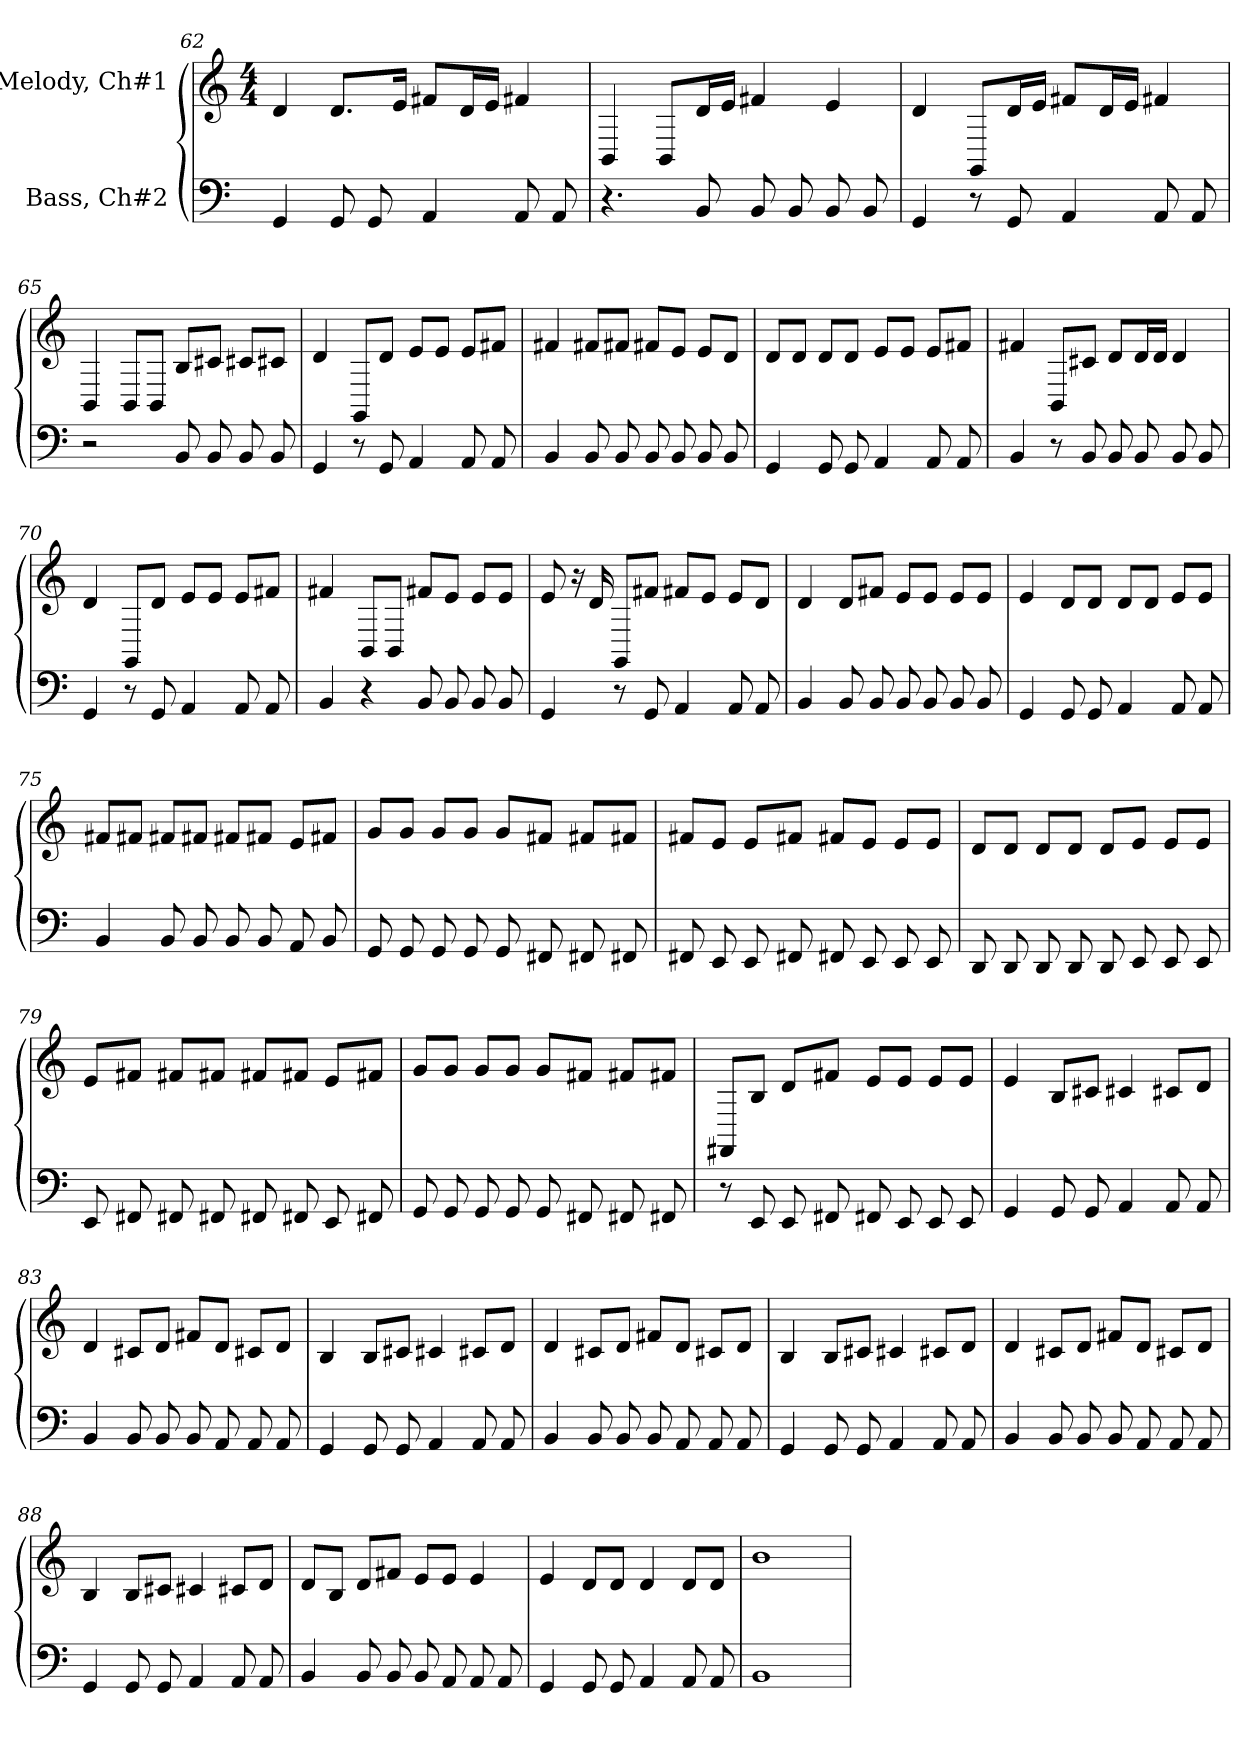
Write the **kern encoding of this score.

**kern	**kern
*part2	*part1
*staff2	*staff1
*I"Bass, Ch#2	*I"Melody, Ch#1
*clefF4	*
*	*M4/4
=62	=62
4GG	4d
8GG	8.dL
8GG	.
.	16eJk
4AA	8f#XL
.	16dL
.	16eJJ
8AA	4f#X
8AA	.
=63	=63
4.r	4BB
.	8BBL
8BB	16dL
.	16eJJ
8BB	4f#X
8BB	.
8BB	4e
8BB	.
=64	=64
4GG	4d
8r	8GGL
8GG	16dL
.	16eJJ
4AA	8f#XL
.	16dL
.	16eJJ
8AA	4f#X
8AA	.
=65	=65
2r	4BB
.	8BBL
.	8BBJ
8BB	8BL
8BB	8c#XJ
8BB	8c#XL
8BB	8c#XJ
=66	=66
4GG	4d
8r	8GGL
8GG	8dJ
4AA	8eL
.	8eJ
8AA	8eL
8AA	8f#XJ
=67	=67
4BB	4f#X
8BB	8f#XL
8BB	8f#XJ
8BB	8f#XL
8BB	8eJ
8BB	8eL
8BB	8dJ
=68	=68
4GG	8dL
.	8dJ
8GG	8dL
8GG	8dJ
4AA	8eL
.	8eJ
8AA	8eL
8AA	8f#XJ
=69	=69
4BB	4f#X
8r	8BBL
8BB	8c#XJ
8BB	8dL
8BB	16dL
.	16dJJ
8BB	4d
8BB	.
=70	=70
4GG	4d
8r	8GGL
8GG	8dJ
4AA	8eL
.	8eJ
8AA	8eL
8AA	8f#XJ
=71	=71
4BB	4f#X
4r	8BBL
.	8BBJ
8BB	8f#XL
8BB	8eJ
8BB	8eL
8BB	8eJ
=72	=72
4GG	8e
.	16r
.	16d
8r	8GGL
8GG	8f#XJ
4AA	8f#XL
.	8eJ
8AA	8eL
8AA	8dJ
=73	=73
4BB	4d
8BB	8dL
8BB	8f#XJ
8BB	8eL
8BB	8eJ
8BB	8eL
8BB	8eJ
=74	=74
4GG	4e
8GG	8dL
8GG	8dJ
4AA	8dL
.	8dJ
8AA	8eL
8AA	8eJ
=75	=75
4BB	8f#XL
.	8f#XJ
8BB	8f#XL
8BB	8f#XJ
8BB	8f#XL
8BB	8f#XJ
8AA	8eL
8BB	8f#XJ
=76	=76
8GG	8gL
8GG	8gJ
8GG	8gL
8GG	8gJ
8GG	8gL
8FF#X	8f#XJ
8FF#X	8f#XL
8FF#X	8f#XJ
=77	=77
8FF#X	8f#XL
8EE	8eJ
8EE	8eL
8FF#X	8f#XJ
8FF#X	8f#XL
8EE	8eJ
8EE	8eL
8EE	8eJ
=78	=78
8DD	8dL
8DD	8dJ
8DD	8dL
8DD	8dJ
8DD	8dL
8EE	8eJ
8EE	8eL
8EE	8eJ
=79	=79
8EE	8eL
8FF#X	8f#XJ
8FF#X	8f#XL
8FF#X	8f#XJ
8FF#X	8f#XL
8FF#X	8f#XJ
8EE	8eL
8FF#X	8f#XJ
=80	=80
8GG	8gL
8GG	8gJ
8GG	8gL
8GG	8gJ
8GG	8gL
8FF#X	8f#XJ
8FF#X	8f#XL
8FF#X	8f#XJ
=81	=81
8r	8FF#XL
8EE	8BJ
8EE	8dL
8FF#X	8f#XJ
8FF#X	8eL
8EE	8eJ
8EE	8eL
8EE	8eJ
=82	=82
4GG	4e
8GG	8BL
8GG	8c#XJ
4AA	4c#X
8AA	8c#XL
8AA	8dJ
=83	=83
4BB	4d
8BB	8c#XL
8BB	8dJ
8BB	8f#XL
8AA	8dJ
8AA	8c#XL
8AA	8dJ
=84	=84
4GG	4B
8GG	8BL
8GG	8c#XJ
4AA	4c#X
8AA	8c#XL
8AA	8dJ
=85	=85
4BB	4d
8BB	8c#XL
8BB	8dJ
8BB	8f#XL
8AA	8dJ
8AA	8c#XL
8AA	8dJ
=86	=86
4GG	4B
8GG	8BL
8GG	8c#XJ
4AA	4c#X
8AA	8c#XL
8AA	8dJ
=87	=87
4BB	4d
8BB	8c#XL
8BB	8dJ
8BB	8f#XL
8AA	8dJ
8AA	8c#XL
8AA	8dJ
=88	=88
4GG	4B
8GG	8BL
8GG	8c#XJ
4AA	4c#X
8AA	8c#XL
8AA	8dJ
=89	=89
4BB	8dL
.	8BJ
8BB	8dL
8BB	8f#XJ
8BB	8eL
8AA	8eJ
8AA	4e
8AA	.
=90	=90
4GG	4e
8GG	8dL
8GG	8dJ
4AA	4d
8AA	8dL
8AA	8dJ
=91	=91
1BB	1b
=	=
*-	*-
